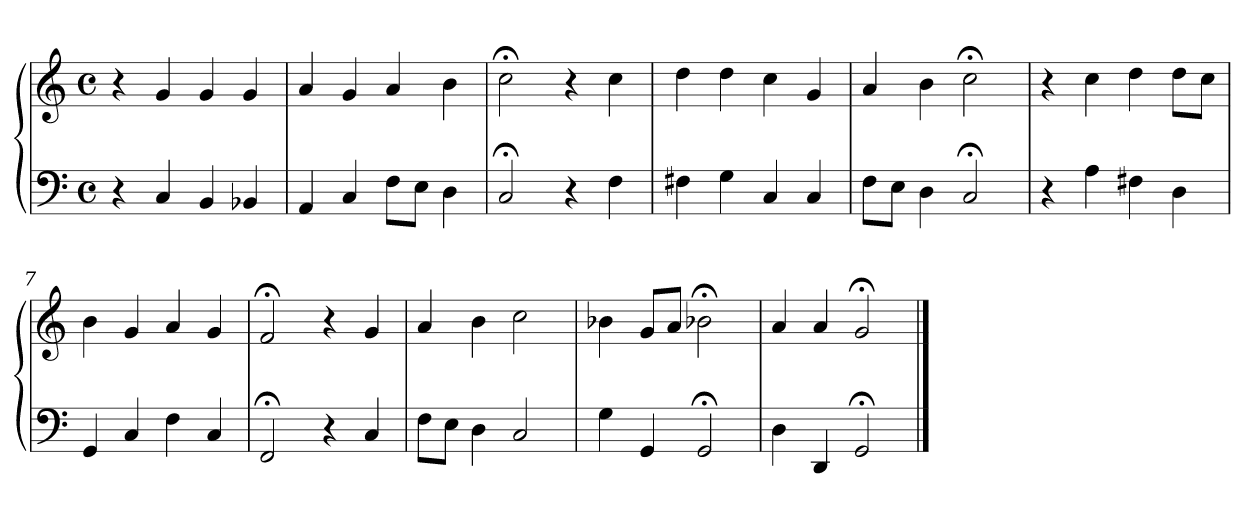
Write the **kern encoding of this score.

**kern	**kern
*part1	*part1
*staff2	*staff1
*clefF4	*clefG2
*M4/4	*M4/4
*met(c)	*met(c)
=1	=1
4r	4r
4C	4g
4BB	4g
4BB-X	4g
=2	=2
4AA	4a
4C	4g
8FL	4a
8EJ	.
4D	4b
=3	=3
2C;<	2cc;<
4r	4r
4F	4cc
=4	=4
4F#X	4dd
4G	4dd
4C	4cc
4C	4g
=5	=5
8FL	4a
8EJ	.
4D	4b
2C;<	2cc;<
=6	=6
4r	4r
4A	4cc
4F#X	4dd
4D	8ddL
.	8ccJ
=7	=7
4GG	4b
4C	4g
4F	4a
4C	4g
!!LO:LB:g=z
=8	=8
2FF;<	2f;<
4r	4r
4C	4g
=9	=9
8FL	4a
8EJ	.
4D	4b
2C	2cc
=10	=10
4G	4b-X
4GG	8gL
.	8aJ
2GG;<	2b-X;<
=11	=11
4D	4a
4DD	4a
2GG;<	2g;<
==	==
*-	*-
